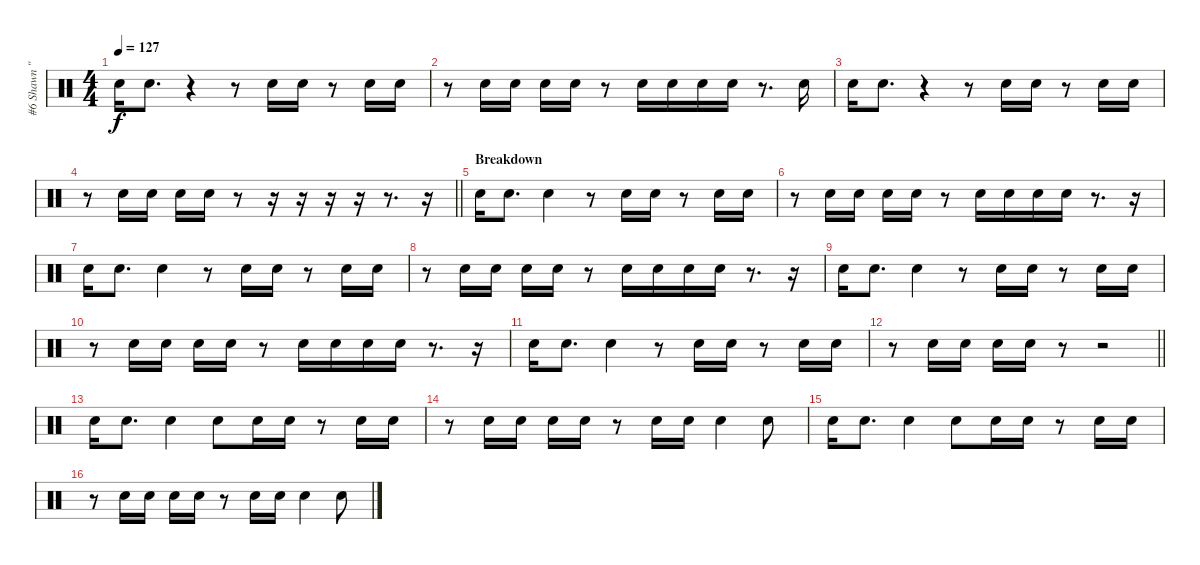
\track ("#6 Shawn \"Clown\" Crahan" "#6 Shawn \"") {instrument percussion}
\staff {score}
\articulation defaults
\ts (4 4)
\tempo 127
\clef neutral
\ks c "Snare (hit) 2".16{dy f} "Snare (hit) 2".8{d}
r.4 r.8 "Snare (hit) 2".16 "Snare (hit) 2".16 r.8 "Snare (hit) 2".16 "Snare (hit) 2".16 |
r.8 "Snare (hit) 2".16 "Snare (hit) 2".16 "Snare (hit) 2".16 "Snare (hit) 2".16 r.8 "Snare (hit) 2".16 "Snare (hit) 2".16 "Snare (hit) 2".16 "Snare (hit) 2".16 r.8{d} "Snare (hit) 2".16 |
"Snare (hit) 2".16 "Snare (hit) 2".8{d} r.4 r.8 "Snare (hit) 2".16 "Snare (hit) 2".16 r.8 "Snare (hit) 2".16 "Snare (hit) 2".16 |
\barLineRight lightlight
r.8 "Snare (hit) 2".16 "Snare (hit) 2".16 "Snare (hit) 2".16 "Snare (hit) 2".16 r.8 r.16 r.16 r.16 r.16 r.8{d} r.16 |
\section ("" "Breakdown")
"Snare (hit) 2".16 "Snare (hit) 2".8{d} "Snare (hit) 2".4 r.8 "Snare (hit) 2".16 "Snare (hit) 2".16 r.8 "Snare (hit) 2".16 "Snare (hit) 2".16 |
r.8 "Snare (hit) 2".16 "Snare (hit) 2".16 "Snare (hit) 2".16 "Snare (hit) 2".16 r.8 "Snare (hit) 2".16 "Snare (hit) 2".16 "Snare (hit) 2".16 "Snare (hit) 2".16 r.8{d} r.16 |
"Snare (hit) 2".16 "Snare (hit) 2".8{d} "Snare (hit) 2".4 r.8 "Snare (hit) 2".16 "Snare (hit) 2".16 r.8 "Snare (hit) 2".16 "Snare (hit) 2".16 |
r.8 "Snare (hit) 2".16 "Snare (hit) 2".16 "Snare (hit) 2".16 "Snare (hit) 2".16 r.8 "Snare (hit) 2".16 "Snare (hit) 2".16 "Snare (hit) 2".16 "Snare (hit) 2".16 r.8{d} r.16 |
"Snare (hit) 2".16 "Snare (hit) 2".8{d} "Snare (hit) 2".4 r.8 "Snare (hit) 2".16 "Snare (hit) 2".16 r.8 "Snare (hit) 2".16 "Snare (hit) 2".16 |
r.8 "Snare (hit) 2".16 "Snare (hit) 2".16 "Snare (hit) 2".16 "Snare (hit) 2".16 r.8 "Snare (hit) 2".16 "Snare (hit) 2".16 "Snare (hit) 2".16 "Snare (hit) 2".16 r.8{d} r.16 |
"Snare (hit) 2".16 "Snare (hit) 2".8{d} "Snare (hit) 2".4 r.8 "Snare (hit) 2".16 "Snare (hit) 2".16 r.8 "Snare (hit) 2".16 "Snare (hit) 2".16 |
\barLineRight lightlight
r.8 "Snare (hit) 2".16 "Snare (hit) 2".16 "Snare (hit) 2".16 "Snare (hit) 2".16 r.8 r.2 |
\section ("" "")
"Snare (hit) 2".16 "Snare (hit) 2".8{d} "Snare (hit) 2".4 "Snare (hit) 2".8 "Snare (hit) 2".16 "Snare (hit) 2".16 r.8 "Snare (hit) 2".16 "Snare (hit) 2".16 |
r.8 "Snare (hit) 2".16 "Snare (hit) 2".16 "Snare (hit) 2".16 "Snare (hit) 2".16 r.8 "Snare (hit) 2".16 "Snare (hit) 2".16 "Snare (hit) 2".4 "Snare (hit) 2".8 |
"Snare (hit) 2".16 "Snare (hit) 2".8{d} "Snare (hit) 2".4 "Snare (hit) 2".8 "Snare (hit) 2".16 "Snare (hit) 2".16 r.8 "Snare (hit) 2".16 "Snare (hit) 2".16 |
r.8 "Snare (hit) 2".16 "Snare (hit) 2".16 "Snare (hit) 2".16 "Snare (hit) 2".16 r.8 "Snare (hit) 2".16 "Snare (hit) 2".16 "Snare (hit) 2".4 "Snare (hit) 2".8
